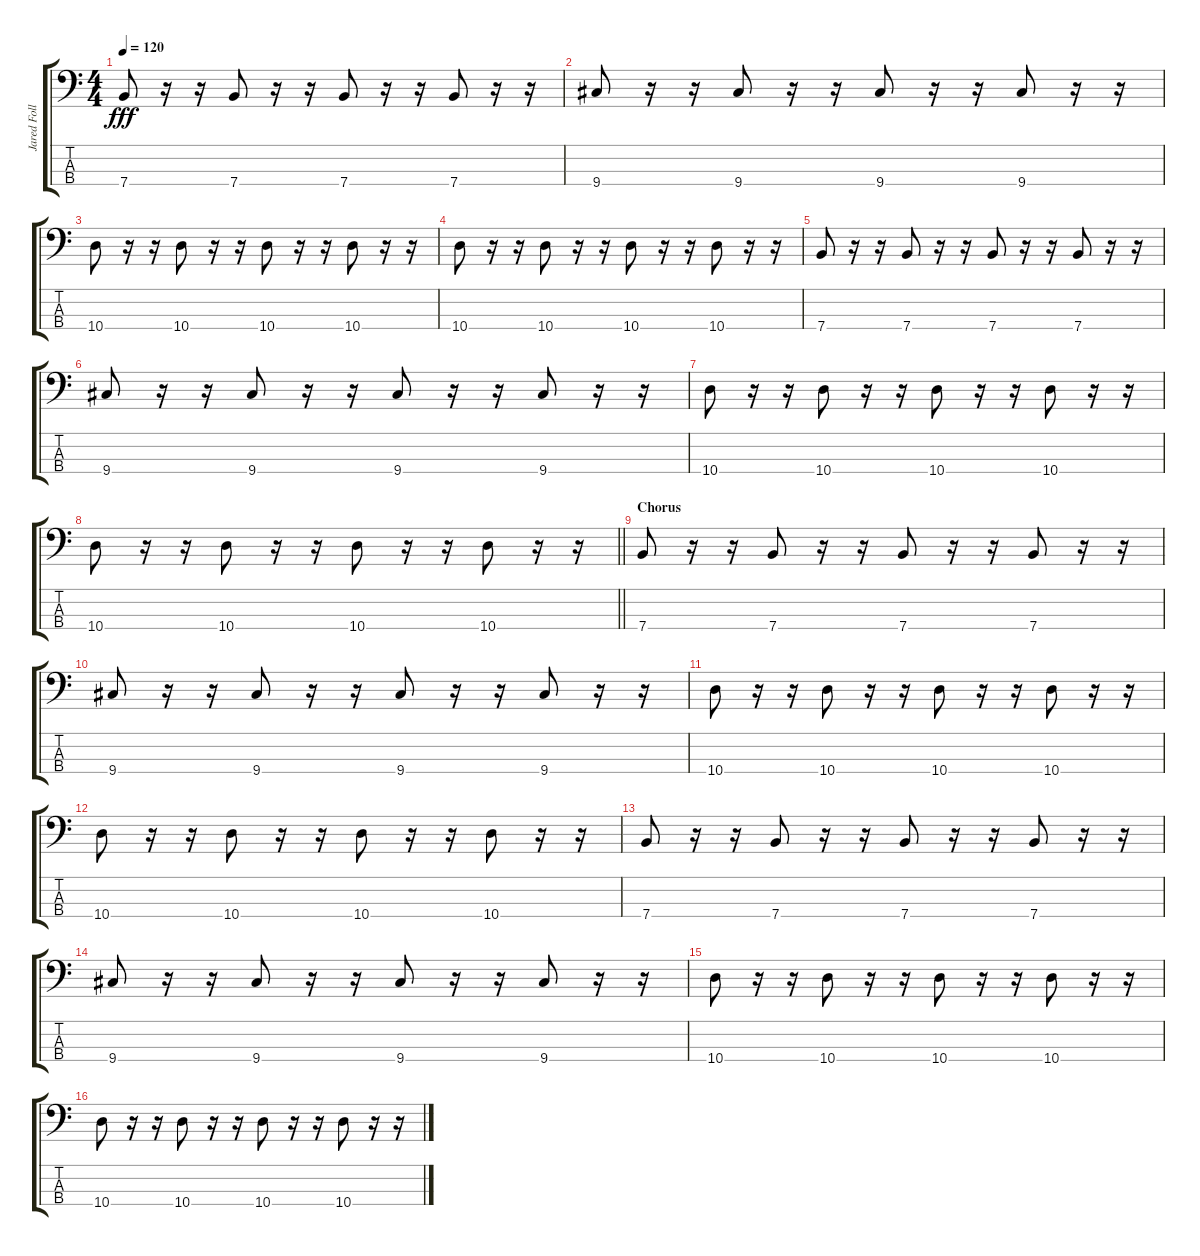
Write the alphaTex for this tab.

\track ("Jared Followill - Bass" "Jared Foll") {instrument electricbassfinger}
\staff {score tabs}
\tuning (G2 D2 A1 E1) {hide}
\ts (4 4)
\tempo 120
\clef f4
\ks c
7.4.8{dy fff} r.16 r.16 7.4.8 r.16 r.16 7.4.8 r.16 r.16 7.4.8 r.16 r.16 |
9.4.8 r.16 r.16 9.4.8 r.16 r.16 9.4.8 r.16 r.16 9.4.8 r.16 r.16 |
10.4.8 r.16 r.16 10.4.8 r.16 r.16 10.4.8 r.16 r.16 10.4.8 r.16 r.16 |
10.4.8 r.16 r.16 10.4.8 r.16 r.16 10.4.8 r.16 r.16 10.4.8 r.16 r.16 |
7.4.8 r.16 r.16 7.4.8 r.16 r.16 7.4.8 r.16 r.16 7.4.8 r.16 r.16 |
9.4.8 r.16 r.16 9.4.8 r.16 r.16 9.4.8 r.16 r.16 9.4.8 r.16 r.16 |
10.4.8 r.16 r.16 10.4.8 r.16 r.16 10.4.8 r.16 r.16 10.4.8 r.16 r.16 |
\barLineRight lightlight
10.4.8 r.16 r.16 10.4.8 r.16 r.16 10.4.8 r.16 r.16 10.4.8 r.16 r.16 |
\section ("" "Chorus")
7.4.8 r.16 r.16 7.4.8 r.16 r.16 7.4.8 r.16 r.16 7.4.8 r.16 r.16 |
9.4.8 r.16 r.16 9.4.8 r.16 r.16 9.4.8 r.16 r.16 9.4.8 r.16 r.16 |
10.4.8 r.16 r.16 10.4.8 r.16 r.16 10.4.8 r.16 r.16 10.4.8 r.16 r.16 |
10.4.8 r.16 r.16 10.4.8 r.16 r.16 10.4.8 r.16 r.16 10.4.8 r.16 r.16 |
7.4.8 r.16 r.16 7.4.8 r.16 r.16 7.4.8 r.16 r.16 7.4.8 r.16 r.16 |
9.4.8 r.16 r.16 9.4.8 r.16 r.16 9.4.8 r.16 r.16 9.4.8 r.16 r.16 |
10.4.8 r.16 r.16 10.4.8 r.16 r.16 10.4.8 r.16 r.16 10.4.8 r.16 r.16 |
10.4.8 r.16 r.16 10.4.8 r.16 r.16 10.4.8 r.16 r.16 10.4.8 r.16 r.16
